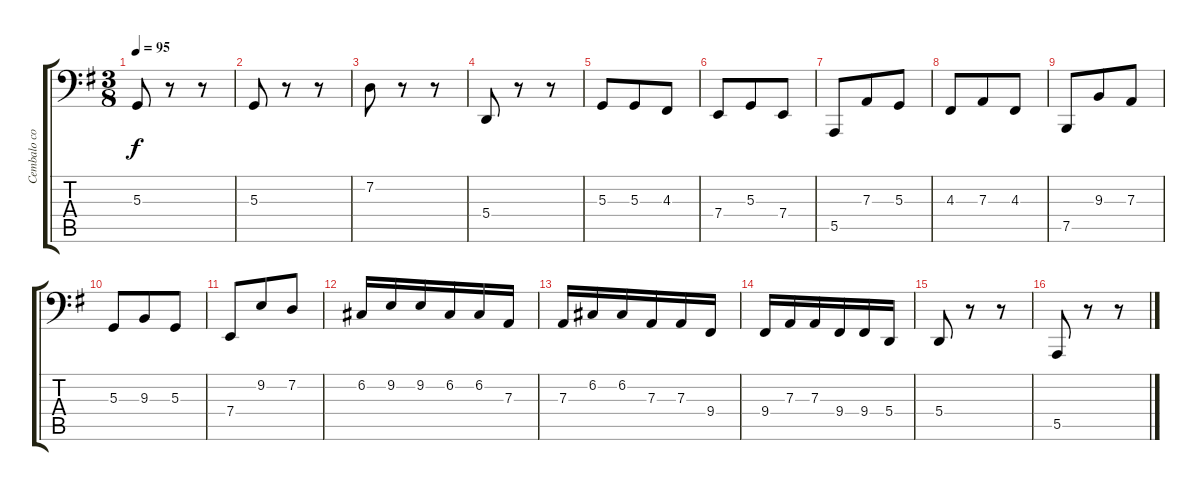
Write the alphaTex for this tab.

\track ("Cembalo concertato." "Cembalo co") {instrument harpsichord}
\staff {score tabs}
\tuning (C3 G2 D2 A1 E1 B0) {hide}
\ts (3 8)
\tempo 95
\clef f4
\ks g
5.3.8{dy f} r.8 r.8 |
5.3.8 r.8 r.8 |
7.2.8 r.8 r.8 |
5.4.8 r.8 r.8 |
5.3.8{beam merge} 5.3.8 4.3.8 |
7.4.8 5.3.8 7.4.8 |
5.5.8 7.3.8 5.3.8 |
4.3.8 7.3.8 4.3.8 |
7.5.8 9.3.8 7.3.8 |
5.3.8 9.3.8 5.3.8 |
7.4.8 9.2.8 7.2.8 |
6.2.16 9.2.16{beam merge} 9.2.16 6.2.16{beam merge} 6.2.16 7.3.16 |
7.3.16 6.2.16{beam merge} 6.2.16 7.3.16{beam merge} 7.3.16 9.4.16 |
9.4.16 7.3.16{beam merge} 7.3.16 9.4.16{beam merge} 9.4.16 5.4.16 |
5.4.8 r.8 r.8 |
5.5.8 r.8 r.8
